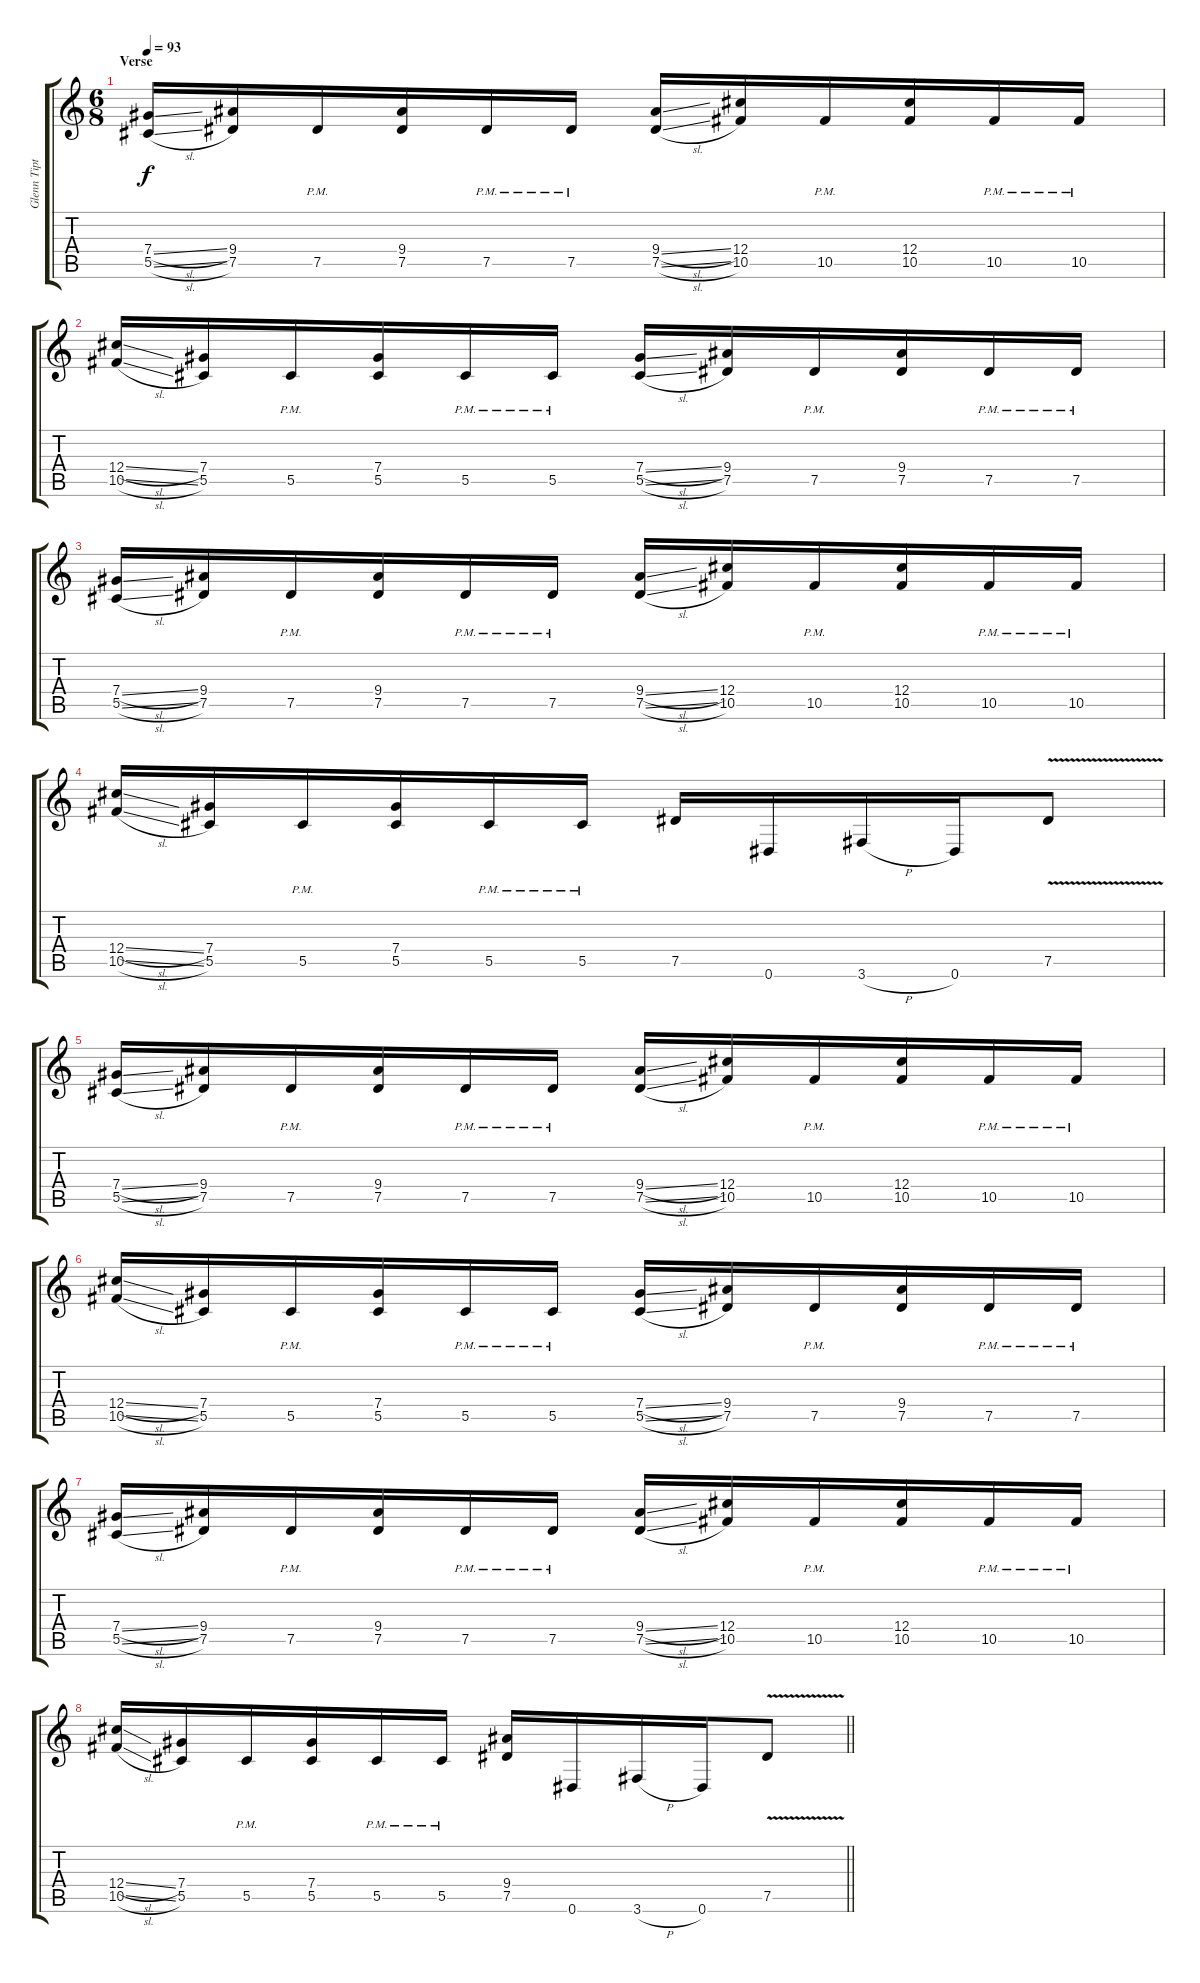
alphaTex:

\track ("Glenn Tipton" "Glenn Tipt") {instrument overdrivenguitar}
\staff {score tabs}
\tuning (Eb4 Bb3 Gb3 Db3 Ab2 Eb2) {hide}
\ts (6 8)
\section ("" "Verse")
\tempo 93
\clef g2
\ks c
(7.4{sl} 5.5{sl}).16{dy f} (9.4 7.5).16 7.5{pm}.16 (9.4 7.5).16 7.5{pm}.16 7.5{pm}.16 (9.4{sl} 7.5{sl}).16 (12.4 10.5).16 10.5{pm}.16 (12.4 10.5).16 10.5{pm}.16 10.5{pm}.16 |
(12.4{sl} 10.5{sl}).16 (7.4 5.5).16 5.5{pm}.16 (7.4 5.5).16 5.5{pm}.16 5.5{pm}.16 (7.4{sl} 5.5{sl}).16 (9.4 7.5).16 7.5{pm}.16 (9.4 7.5).16 7.5{pm}.16 7.5{pm}.16 |
(7.4{sl} 5.5{sl}).16 (9.4 7.5).16 7.5{pm}.16 (9.4 7.5).16 7.5{pm}.16 7.5{pm}.16 (9.4{sl} 7.5{sl}).16 (12.4 10.5).16 10.5{pm}.16 (12.4 10.5).16 10.5{pm}.16 10.5{pm}.16 |
(12.4{sl} 10.5{sl}).16 (7.4 5.5).16 5.5{pm}.16 (7.4 5.5).16 5.5{pm}.16 5.5{pm}.16 7.5.16 0.6.16 3.6{h}.16 0.6.16 7.5{v}.8 |
(7.4{sl} 5.5{sl}).16 (9.4 7.5).16 7.5{pm}.16 (9.4 7.5).16 7.5{pm}.16 7.5{pm}.16 (9.4{sl} 7.5{sl}).16 (12.4 10.5).16 10.5{pm}.16 (12.4 10.5).16 10.5{pm}.16 10.5{pm}.16 |
(12.4{sl} 10.5{sl}).16 (7.4 5.5).16 5.5{pm}.16 (7.4 5.5).16 5.5{pm}.16 5.5{pm}.16 (7.4{sl} 5.5{sl}).16 (9.4 7.5).16 7.5{pm}.16 (9.4 7.5).16 7.5{pm}.16 7.5{pm}.16 |
(7.4{sl} 5.5{sl}).16 (9.4 7.5).16 7.5{pm}.16 (9.4 7.5).16 7.5{pm}.16 7.5{pm}.16 (9.4{sl} 7.5{sl}).16 (12.4 10.5).16 10.5{pm}.16 (12.4 10.5).16 10.5{pm}.16 10.5{pm}.16 |
\barLineRight lightlight
(12.4{sl} 10.5{sl}).16 (7.4 5.5).16 5.5{pm}.16 (7.4 5.5).16 5.5{pm}.16 5.5{pm}.16 (9.4 7.5).16 0.6.16 3.6{h}.16 0.6.16 7.5{v}.8
